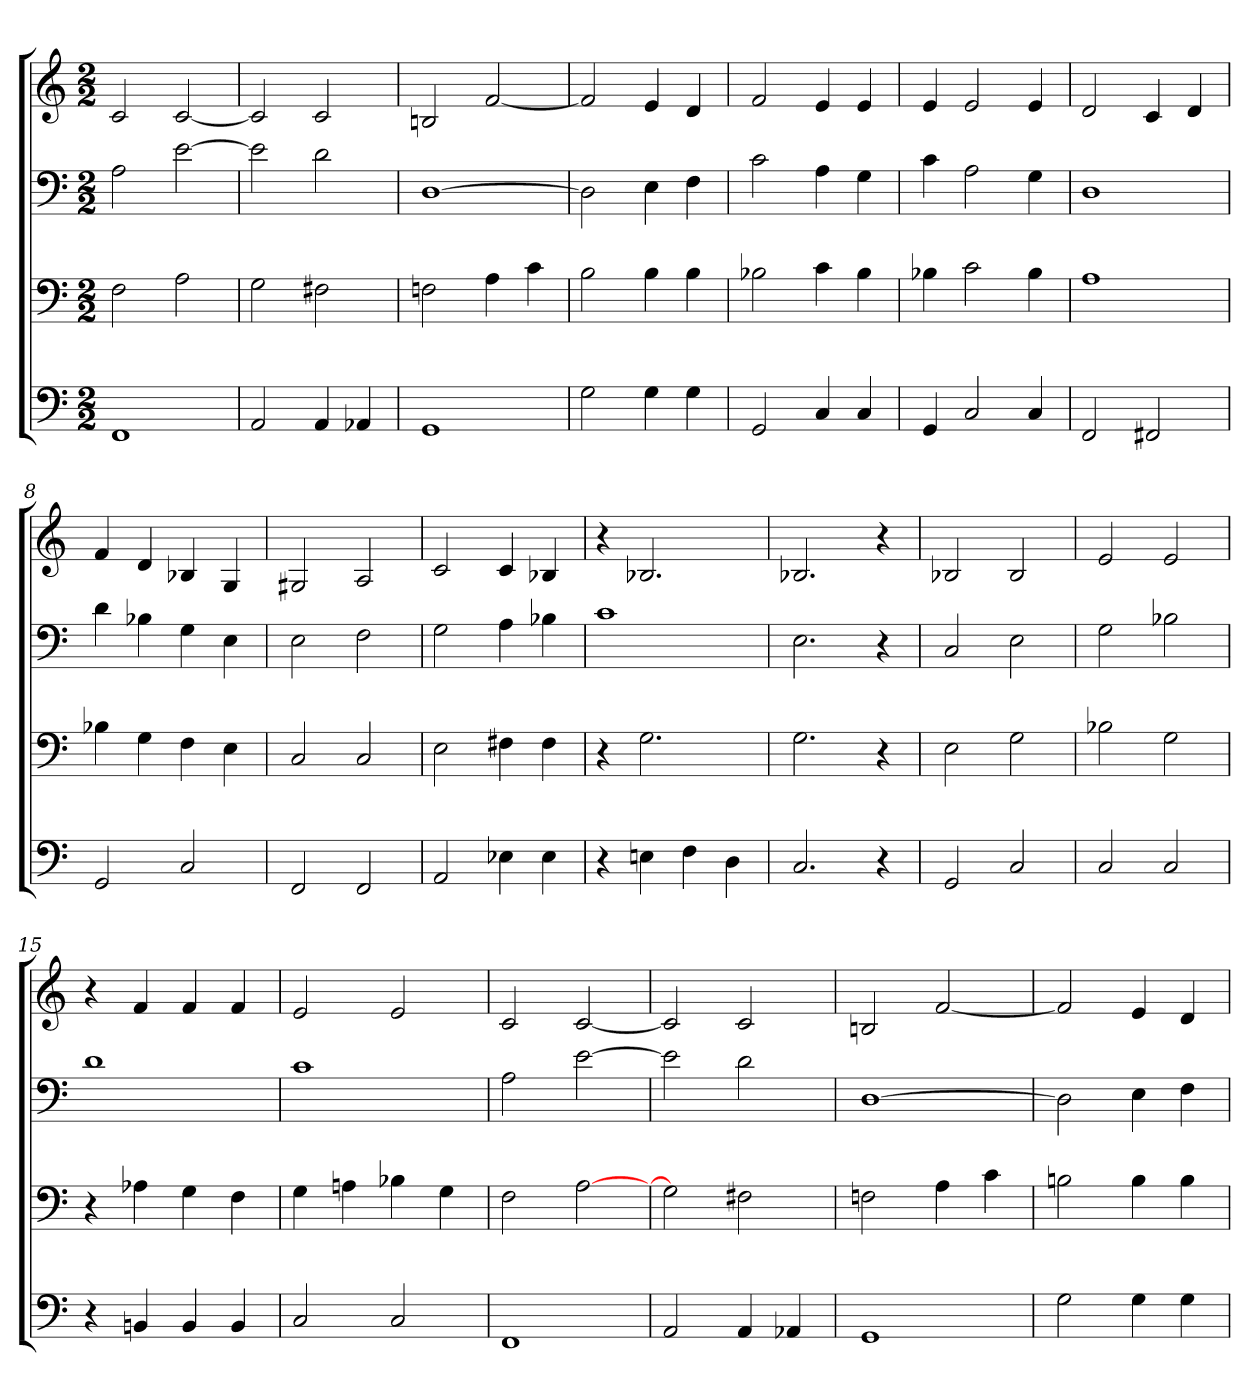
**kern	**kern	**kern	**kern
*part4	*part3	*part2	*part1
*staff4	*staff3	*staff2	*staff1
*M2/2	*M2/2	*M2/2	*M2/2
=1	=1	=1	=1
1FF	2F	2A	2c
.	2A	[2e	[2c
=2	=2	=2	=2
2AA	2G	2e]	2c]
4AA	2F#X	2d	2c
4AA-X	.	.	.
=3	=3	=3	=3
1GG	2Fn	[1D	2Bn
.	4A	.	[2f
.	4c	.	.
=4	=4	=4	=4
2G	2B	2D]	2f]
4G	4B	4E	4e
4G	4B	4F	4d
=5	=5	=5	=5
2GG	2B-X	2c	2f
4C	4c	4A	4e
4C	4B-	4G	4e
=6	=6	=6	=6
4GG	4B-X	4c	4e
2C	2c	2A	2e
4C	4B-	4G	4e
=7	=7	=7	=7
2FF	1A	1D	2d
2FF#X	.	.	4c
.	.	.	4d
=8	=8	=8	=8
2GG	4B-X	4d	4f
.	4G	4B-X	4d
2C	4F	4G	4B-X
.	4E	4E	4G
=9	=9	=9	=9
2FF	2C	2E	2G#X
2FF	2C	2F	2A
=10	=10	=10	=10
2AA	2E	2G	2c
4E-X	4F#X	4A	4c
4E-	4F#	4B-X	4B-X
=11	=11	=11	=11
4r	4r	1c	4r
4En	2.G	.	2.B-X
4F	.	.	.
4D	.	.	.
=12	=12	=12	=12
2.C	2.G	2.E	2.B-X
4r	4r	4r	4r
=13	=13	=13	=13
2GG	2E	2C	2B-X
2C	2G	2E	2B-
=14	=14	=14	=14
2C	2B-X	2G	2e
2C	2G	2B-X	2e
=15	=15	=15	=15
4r	4r	1d	4r
4BBn	4A-X	.	4f
4BB	4G	.	4f
4BB	4F	.	4f
=16	=16	=16	=16
2C	4G	1c	2e
.	4An	.	.
2C	4B-X	.	2e
.	4G	.	.
=17	=17	=17	=17
1FF	2F	2A	2c
.	[2A	[2e	[2c
=18	=18	=18	=18
2AA	2G]	2e]	2c]
4AA	2F#X	2d	2c
4AA-X	.	.	.
=19	=19	=19	=19
1GG	2Fn	[1D	2Bn
.	4A	.	[2f
.	4c	.	.
=20	=20	=20	=20
2G	2Bn	2D]	2f]
4G	4B	4E	4e
4G	4B	4F	4d
=	=	=	=
*-	*-	*-	*-
